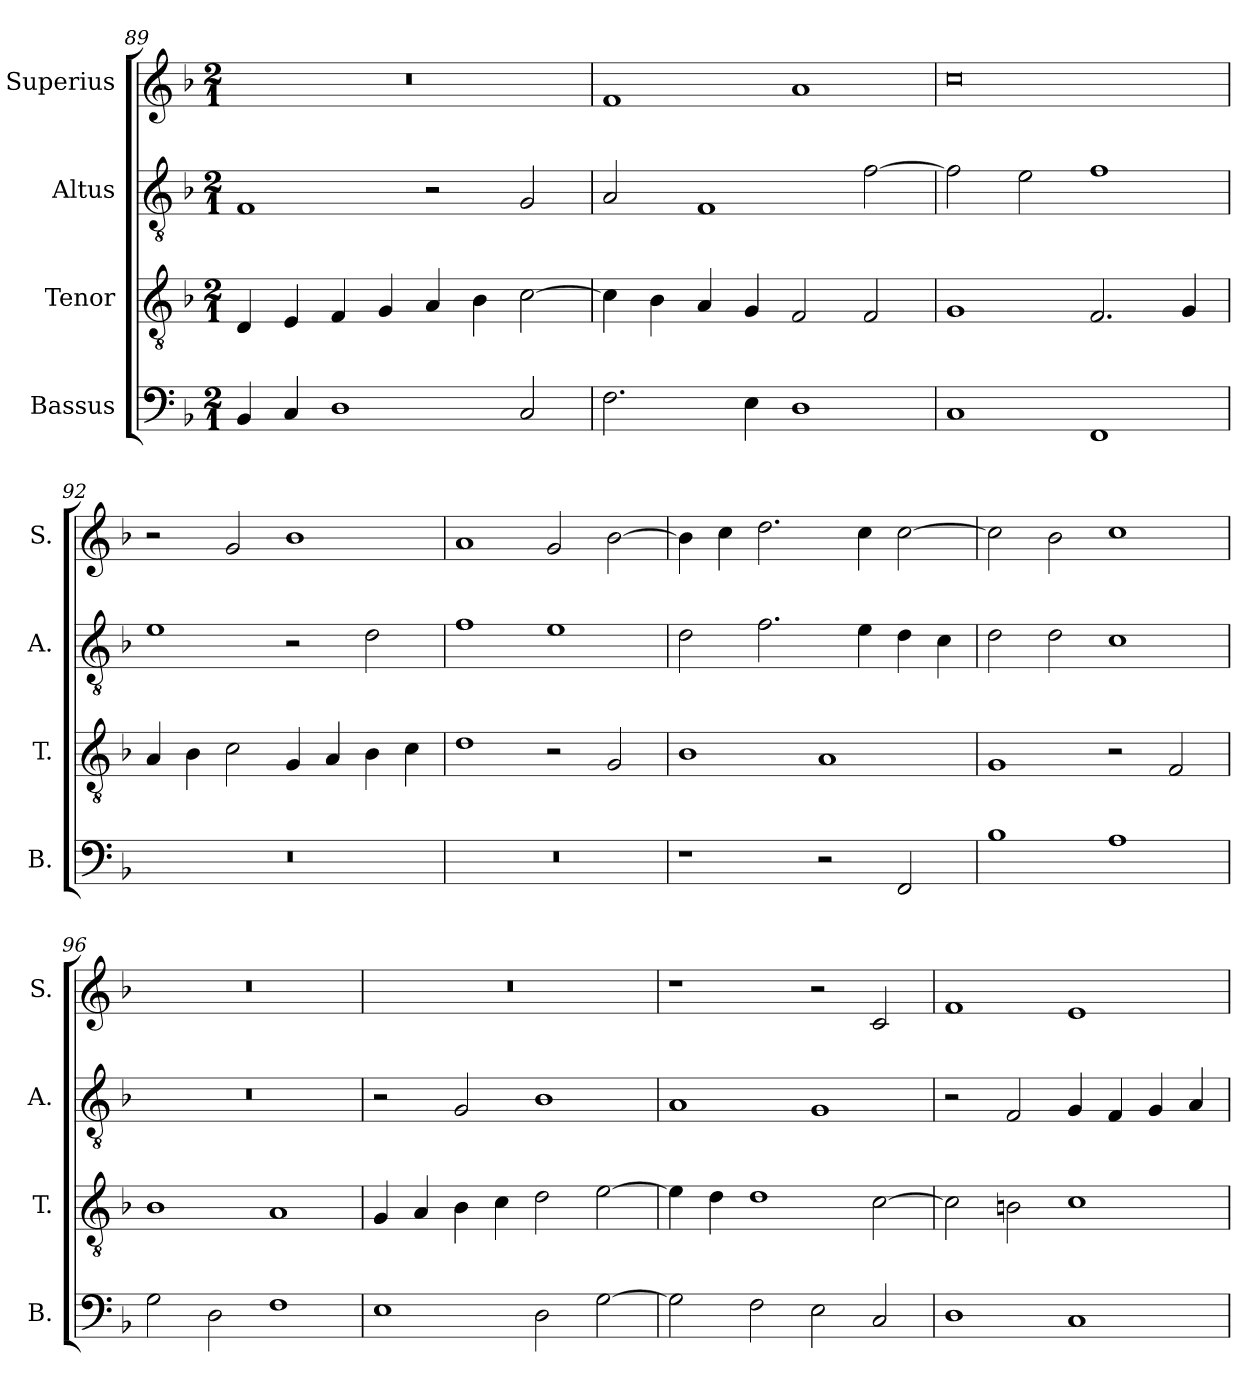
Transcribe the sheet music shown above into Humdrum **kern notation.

**kern	**kern	**kern	**kern
*part4	*part3	*part2	*part1
*staff4	*staff3	*staff2	*staff1
*I"Bassus	*I"Tenor	*I"Altus	*I"Superius
*I'B.	*I'T.	*I'A.	*I'S.
*clefF4	*clefGv2	*clefGv2	*clefG2
*k[b-]	*k[b-]	*k[b-]	*k[b-]
*F:	*F:	*F:	*F:
*M2/1	*M2/1	*M2/1	*M2/1
=89	=89	=89	=89
4BB-/	4D/	1F	0r
4C/	4E/	.	.
1D	4F/	.	.
.	4G/	.	.
.	4A/	2r	.
.	4B-\	.	.
2C/	[2c\	2G/	.
!!LO:PB:g=z
=90	=90	=90	=90
2.F\	4c\]	2A/	1f
.	4B-\	.	.
.	4A/	1F	.
4E\	4G/	.	.
1D	2F/	.	1a
.	2F/	[2f\	.
=91	=91	=91	=91
1C	1G	2f\]	0cc
.	.	2e\	.
1FF	2.F/	1f	.
.	4G/	.	.
=92	=92	=92	=92
0r	4A/	1e	2r
.	4B-\	.	.
.	2c\	.	2g/
.	4G/	2r	1b-
.	4A/	.	.
.	4B-\	2d\	.
.	4c\	.	.
=93	=93	=93	=93
0r	1d	1f	1a
.	2r	1e	2g/
.	2G/	.	[2b-\
=94	=94	=94	=94
1r	1B-	2d\	4b-\]
.	.	.	4cc\
.	.	2.f\	2.dd\
2r	1A	.	.
.	.	4e\	4cc\
2FF/	.	4d\	[2cc\
.	.	4c\	.
=95	=95	=95	=95
1B-	1G	2d\	2cc\]
.	.	2d\	2b-\
1A	2r	1c	1cc
.	2F/	.	.
!!LO:LB:g=z
=96	=96	=96	=96
2G\	1B-	0r	0r
2D\	.	.	.
1F	1A	.	.
=97	=97	=97	=97
1E	4G/	2r	0r
.	4A/	.	.
.	4B-\	2G/	.
.	4c\	.	.
2D\	2d\	1B-	.
[2G\	[2e\	.	.
=98	=98	=98	=98
2G\]	4e\]	1A	1r
.	4d\	.	.
2F\	1d	.	.
2E\	.	1G	2r
2C/	[2c\	.	2c/
=99	=99	=99	=99
1D	2c\]	2r	1f
.	2Bni\	2F/	.
1C	1c	4G/	1e
.	.	4F/	.
.	.	4G/	.
.	.	4A/	.
=	=	=	=
*-	*-	*-	*-
